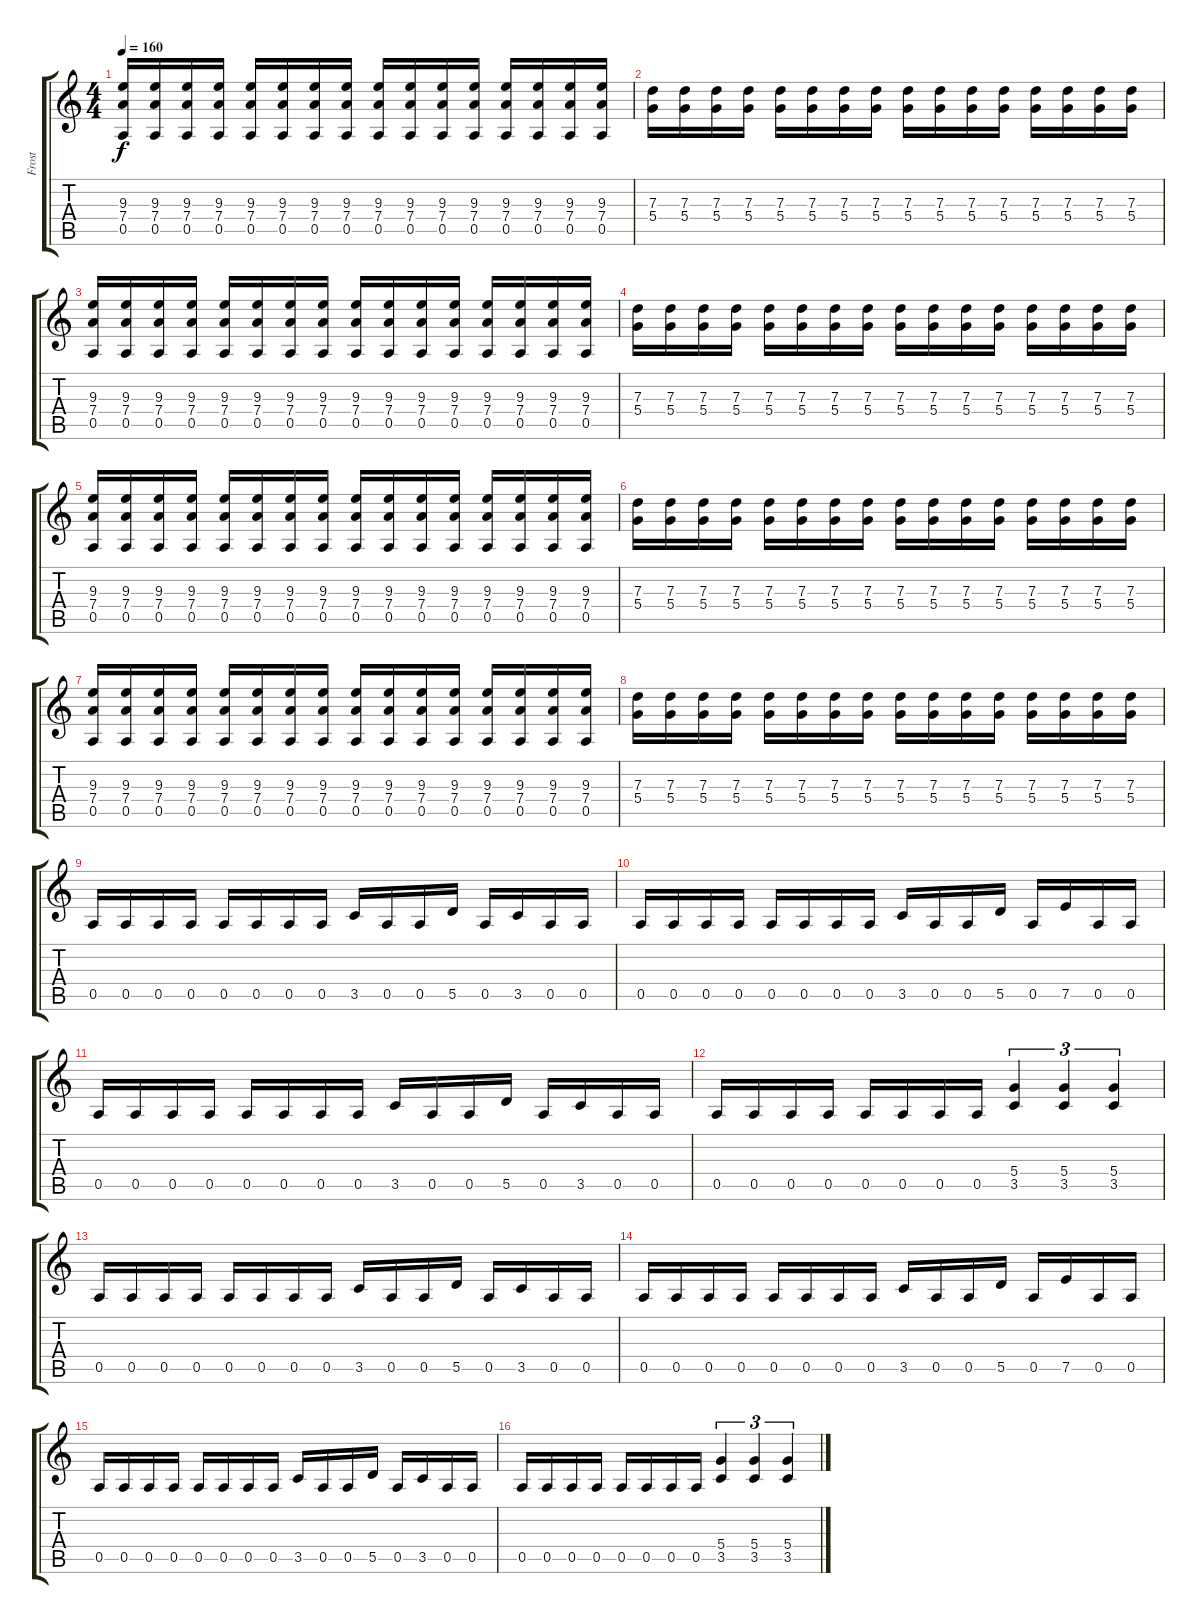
\track ("Frost" "Frost") {instrument overdrivenguitar}
\staff {score tabs}
\tuning (E4 B3 G3 D3 A2 E2) {hide}
\ts (4 4)
\tempo 160
\clef g2
\ks c
(9.3 7.4 0.5).16{dy f} (9.3 7.4 0.5).16 (9.3 7.4 0.5).16 (9.3 7.4 0.5).16 (9.3 7.4 0.5).16 (9.3 7.4 0.5).16 (9.3 7.4 0.5).16 (9.3 7.4 0.5).16 (9.3 7.4 0.5).16 (9.3 7.4 0.5).16 (9.3 7.4 0.5).16 (9.3 7.4 0.5).16 (9.3 7.4 0.5).16 (9.3 7.4 0.5).16 (9.3 7.4 0.5).16 (9.3 7.4 0.5).16 |
(7.3 5.4).16 (7.3 5.4).16 (7.3 5.4).16 (7.3 5.4).16 (7.3 5.4).16 (7.3 5.4).16 (7.3 5.4).16 (7.3 5.4).16 (7.3 5.4).16 (7.3 5.4).16 (7.3 5.4).16 (7.3 5.4).16 (7.3 5.4).16 (7.3 5.4).16 (7.3 5.4).16 (7.3 5.4).16 |
(9.3 7.4 0.5).16 (9.3 7.4 0.5).16 (9.3 7.4 0.5).16 (9.3 7.4 0.5).16 (9.3 7.4 0.5).16 (9.3 7.4 0.5).16 (9.3 7.4 0.5).16 (9.3 7.4 0.5).16 (9.3 7.4 0.5).16 (9.3 7.4 0.5).16 (9.3 7.4 0.5).16 (9.3 7.4 0.5).16 (9.3 7.4 0.5).16 (9.3 7.4 0.5).16 (9.3 7.4 0.5).16 (9.3 7.4 0.5).16 |
(7.3 5.4).16 (7.3 5.4).16 (7.3 5.4).16 (7.3 5.4).16 (7.3 5.4).16 (7.3 5.4).16 (7.3 5.4).16 (7.3 5.4).16 (7.3 5.4).16 (7.3 5.4).16 (7.3 5.4).16 (7.3 5.4).16 (7.3 5.4).16 (7.3 5.4).16 (7.3 5.4).16 (7.3 5.4).16 |
(9.3 7.4 0.5).16 (9.3 7.4 0.5).16 (9.3 7.4 0.5).16 (9.3 7.4 0.5).16 (9.3 7.4 0.5).16 (9.3 7.4 0.5).16 (9.3 7.4 0.5).16 (9.3 7.4 0.5).16 (9.3 7.4 0.5).16 (9.3 7.4 0.5).16 (9.3 7.4 0.5).16 (9.3 7.4 0.5).16 (9.3 7.4 0.5).16 (9.3 7.4 0.5).16 (9.3 7.4 0.5).16 (9.3 7.4 0.5).16 |
(7.3 5.4).16 (7.3 5.4).16 (7.3 5.4).16 (7.3 5.4).16 (7.3 5.4).16 (7.3 5.4).16 (7.3 5.4).16 (7.3 5.4).16 (7.3 5.4).16 (7.3 5.4).16 (7.3 5.4).16 (7.3 5.4).16 (7.3 5.4).16 (7.3 5.4).16 (7.3 5.4).16 (7.3 5.4).16 |
(9.3 7.4 0.5).16 (9.3 7.4 0.5).16 (9.3 7.4 0.5).16 (9.3 7.4 0.5).16 (9.3 7.4 0.5).16 (9.3 7.4 0.5).16 (9.3 7.4 0.5).16 (9.3 7.4 0.5).16 (9.3 7.4 0.5).16 (9.3 7.4 0.5).16 (9.3 7.4 0.5).16 (9.3 7.4 0.5).16 (9.3 7.4 0.5).16 (9.3 7.4 0.5).16 (9.3 7.4 0.5).16 (9.3 7.4 0.5).16 |
(7.3 5.4).16 (7.3 5.4).16 (7.3 5.4).16 (7.3 5.4).16 (7.3 5.4).16 (7.3 5.4).16 (7.3 5.4).16 (7.3 5.4).16 (7.3 5.4).16 (7.3 5.4).16 (7.3 5.4).16 (7.3 5.4).16 (7.3 5.4).16 (7.3 5.4).16 (7.3 5.4).16 (7.3 5.4).16 |
0.5.16 0.5.16 0.5.16 0.5.16 0.5.16 0.5.16 0.5.16 0.5.16 3.5.16 0.5.16 0.5.16 5.5.16 0.5.16 3.5.16 0.5.16 0.5.16 |
0.5.16 0.5.16 0.5.16 0.5.16 0.5.16 0.5.16 0.5.16 0.5.16 3.5.16 0.5.16 0.5.16 5.5.16 0.5.16 7.5.16 0.5.16 0.5.16 |
0.5.16 0.5.16 0.5.16 0.5.16 0.5.16 0.5.16 0.5.16 0.5.16 3.5.16 0.5.16 0.5.16 5.5.16 0.5.16 3.5.16 0.5.16 0.5.16 |
0.5.16 0.5.16 0.5.16 0.5.16 0.5.16 0.5.16 0.5.16 0.5.16 (5.4 3.5).4{tu (3 2)} (5.4 3.5).4{tu (3 2)} (5.4 3.5).4{tu (3 2)} |
0.5.16 0.5.16 0.5.16 0.5.16 0.5.16 0.5.16 0.5.16 0.5.16 3.5.16 0.5.16 0.5.16 5.5.16 0.5.16 3.5.16 0.5.16 0.5.16 |
0.5.16 0.5.16 0.5.16 0.5.16 0.5.16 0.5.16 0.5.16 0.5.16 3.5.16 0.5.16 0.5.16 5.5.16 0.5.16 7.5.16 0.5.16 0.5.16 |
0.5.16 0.5.16 0.5.16 0.5.16 0.5.16 0.5.16 0.5.16 0.5.16 3.5.16 0.5.16 0.5.16 5.5.16 0.5.16 3.5.16 0.5.16 0.5.16 |
0.5.16 0.5.16 0.5.16 0.5.16 0.5.16 0.5.16 0.5.16 0.5.16 (5.4 3.5).4{tu (3 2)} (5.4 3.5).4{tu (3 2)} (5.4 3.5).4{tu (3 2)}
